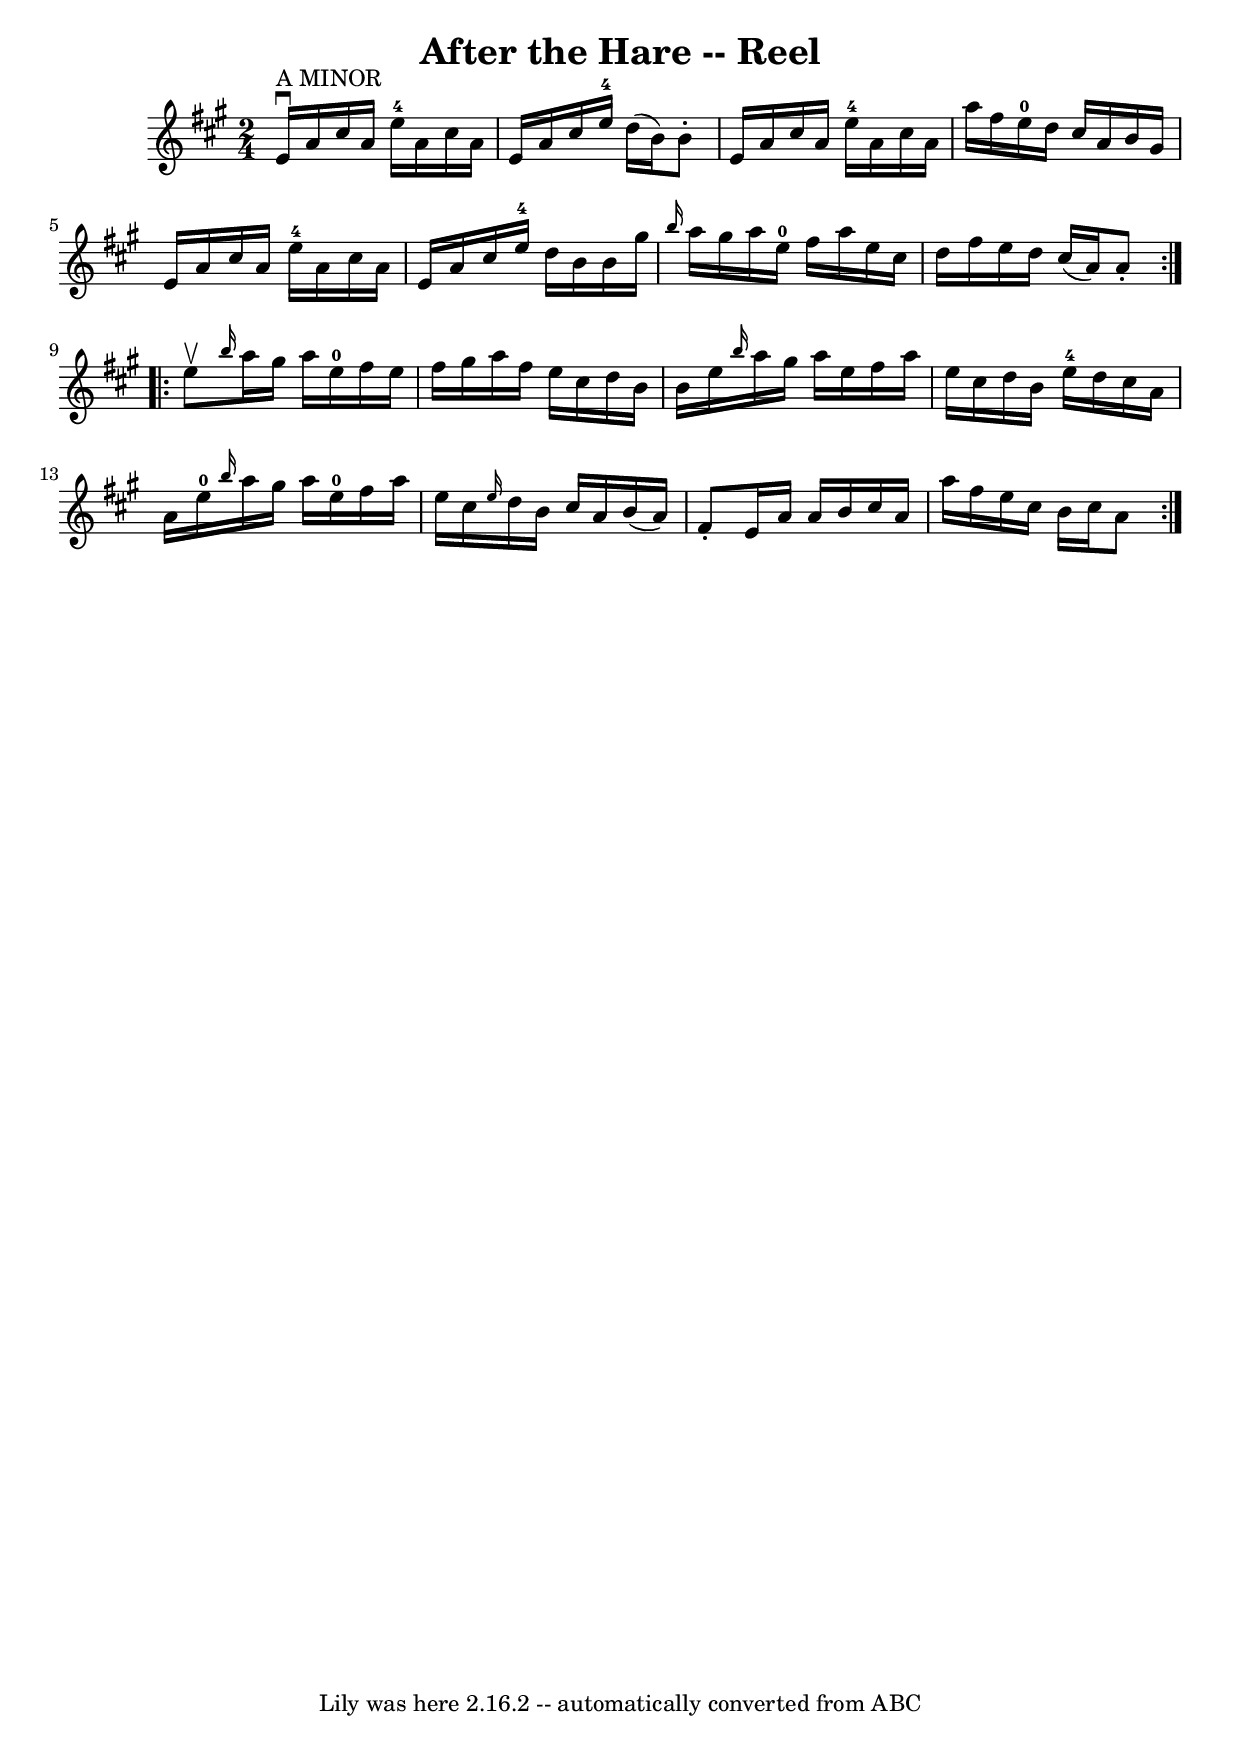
\version "2.16.2"
\include "Mammoth.ily"
\header {
  %% book = "Ryan's Mammoth Collection"
  crossRefNumber = "1"
  footnotes = "\\\\261"
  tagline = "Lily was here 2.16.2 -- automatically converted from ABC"
  title = "After the Hare -- Reel"

}
voicedefault =  {



  \repeat volta 2 {

    \time 2/4 
    \key a \major e'16^"A MINOR"^\downbow a'16 cis''16    
    a'16 e''16-4 a'16 cis''16 a'16    |
    e'16 a'16    
    cis''16 e''16-4 d''16 (b'16) b'8 -.   |
    e'16 a'16   
    cis''16 a'16 e''16-4 a'16 cis''16 a'16    |
    a''16  
    fis''16 e''16-0 d''16 cis''16 a'16 b'16 gis'16    
    |
    e'16 a'16 cis''16 a'16 e''16-4 a'16 cis''16  
    a'16    |
    e'16 a'16 cis''16 e''16-4 d''16 b'16    
    b'16 gis''16    |
    \grace { b''16  
	   } a''16 gis''16 a''16    
    e''16-0 fis''16 a''16 e''16 cis''16    |
    d''16    
    fis''16 e''16 d''16 cis''16 (a'16) a'8 -.   
  }     

  \repeat volta 2 {
    e''8^\upbow |
    \grace { b''16  
	   } a''16    
    gis''16 a''16 e''16-0 fis''16 e''16 fis''16 gis''16    
    |
    a''16 fis''16 e''16 cis''16 d''16 b'16 b'16    
    e''16    |
    \grace { b''16  
	   } a''16 gis''16 a''16 e''16    
    fis''16 a''16 e''16 cis''16    |
    d''16 b'16 e''16-4  
    d''16 cis''16 a'16 a'16 e''16-0   |
    \grace {    
      b''16  
    } a''16 gis''16 a''16 e''16-0 fis''16 a''16 e''16  
    cis''16    |
    \grace { e''16  
	   } d''16 b'16 cis''16 a'16   
    b'16 (a'16) fis'8 -.   |
    e'16 a'16 a'16 b'16    
    cis''16 a'16 a''16 fis''16    |
    e''16 cis''16 b'16    
    cis''16 a'8    
  }   

}

\score{
  <<

    \context Staff="default"
    {
      \voicedefault 
      
    }

  >>
  \layout {
    
  }
  \midi {
  }

}
